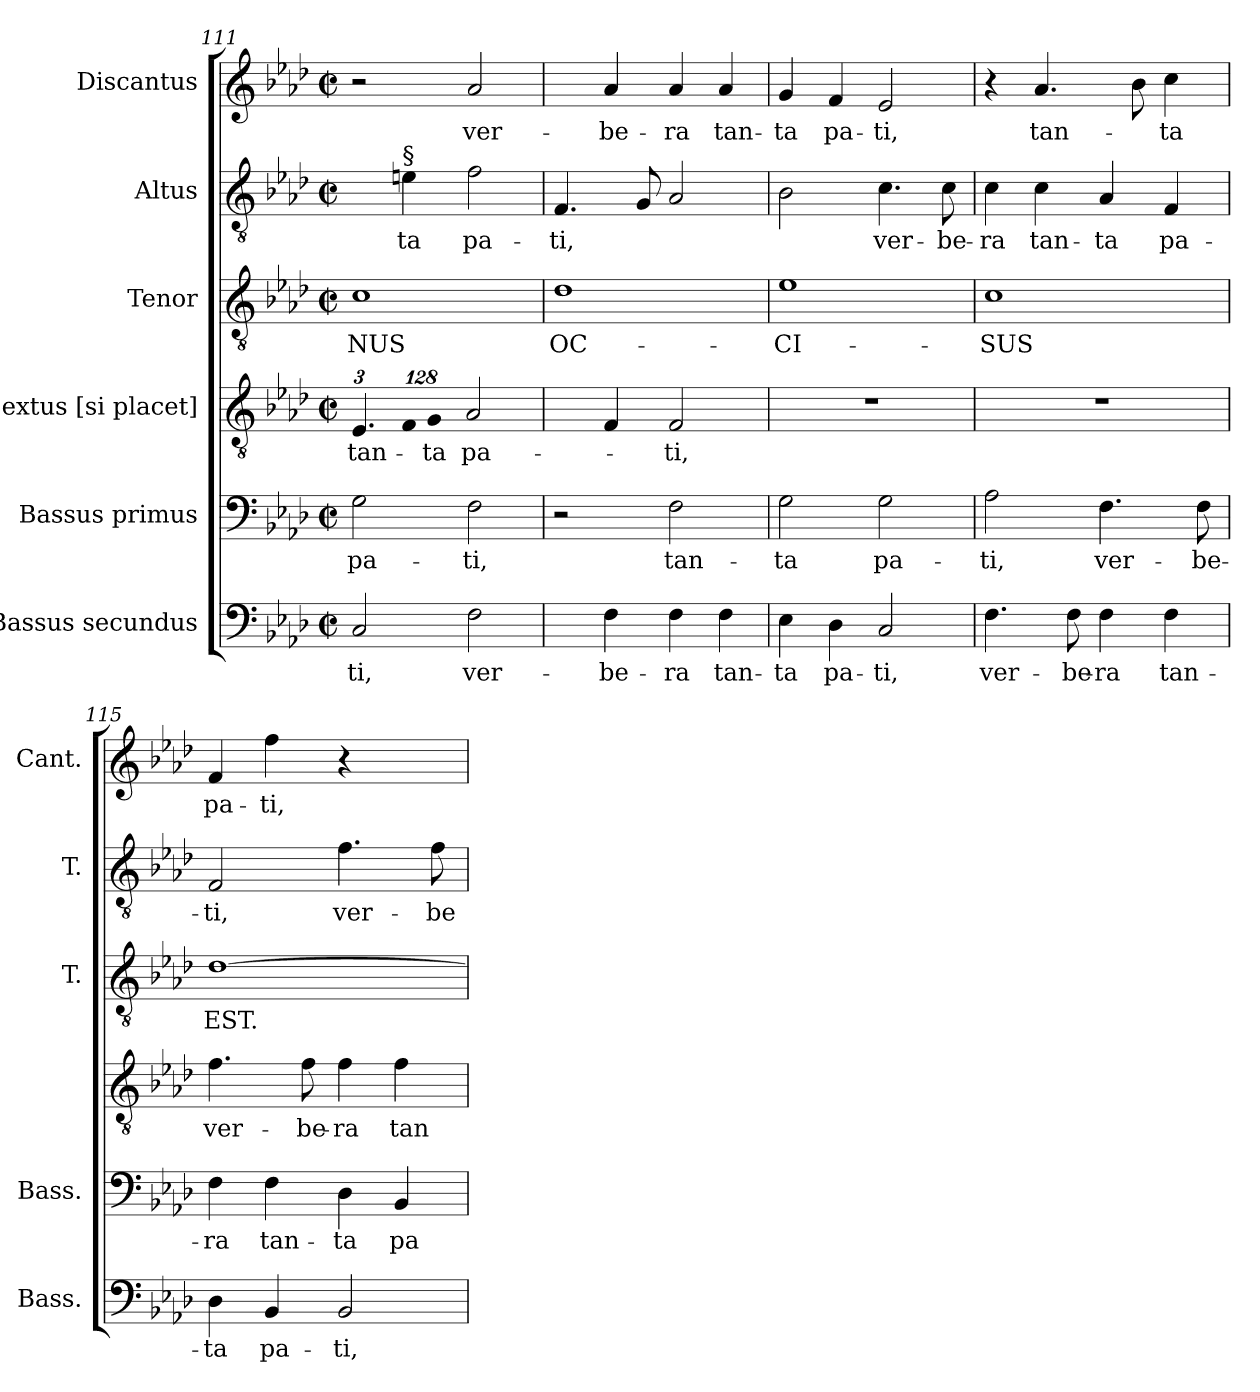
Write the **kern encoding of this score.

**kern	**text	**kern	**text	**kern	**text	**kern	**text	**kern	**text	**kern	**text
*part6	*part6	*part5	*part5	*part4	*part4	*part3	*part3	*part2	*part2	*part1	*part1
*staff6	*staff6	*staff5	*staff5	*staff4	*staff4	*staff3	*staff3	*staff2	*staff2	*staff1	*staff1
*I"Bassus secundus	*	*I"Bassus primus	*	*I"Sextus [si placet]	*	*I"Tenor	*	*I"Altus	*	*I"Discantus	*
*I'Bass.	*	*I'Bass.	*	*	*	*I'T.	*	*I'T.	*	*I'Cant.	*
*clefF4	*	*clefF4	*	*clefGv2	*	*clefGv2	*	*clefGv2	*	*clefG2	*
*	*	*	*	*ITrd7c12	*	*ITrd7c12	*	*ITrd7c12	*	*	*
*k[b-e-a-d-]	*	*k[b-e-a-d-]	*	*k[b-e-a-d-]	*	*k[b-e-a-d-]	*	*k[b-e-a-d-]	*	*k[b-e-a-d-]	*
*A-:	*	*A-:	*	*A-:	*	*A-:	*	*A-:	*	*A-:	*
*M2/2	*	*M2/2	*	*M2/2	*	*M2/2	*	*M2/2	*	*M2/2	*
*met(c|)	*	*met(c|)	*	*met(c|)	*	*met(c|)	*	*met(c|)	*	*met(c|)	*
=111	=111	=111	=111	=111	=111	=111	=111	=111	=111	=111	=111
!	!LO:LY:b:color=#000000	!	!	!	!	!	!	!	!	!	!
!	!	!	!LO:LY:b:color=#000000	!	!	!	!	!	!	!	!
*	*	*	*	*Xbrackettup	*	*	*	*	*	*	*
!	!	!	!	!	!LO:LY:b:color=#000000	!	!	!	!	!	!
!	!	!	!	!	!	!	!LO:LY:b:color=#000000	!	!	!	!
2Ci/	-ti,	2Gi\	pa-	6.EE-i/	tan-	1Ci	NUS	4Fi\yy]	.	2r	.
!	!	!	!	!LO:N:vis=8	!	!	!	!	!	!	!
!	!	!	!	!	!	!	!	!LO:TX:a:t=§	!	!	!
!	!	!	!	!	!	!	!	!	!LO:LY:b:color=#000000	!	!
.	.	.	.	1024%85FFi/	.	.	.	4Ei\	-ta	.	.
!	!	!	!	!LO:N:vis=4	!	!	!	!	!	!	!
!	!	!	!	!	!LO:LY:b:color=#000000	!	!	!	!	!	!
.	.	.	.	1024%171GGi/	-ta	.	.	.	.	.	.
!	!LO:LY:b:color=#000000	!	!	!	!	!	!	!	!	!	!
!	!	!	!LO:LY:b:color=#000000	!	!	!	!	!	!	!	!
!	!	!	!	!	!LO:LY:b:color=#000000	!	!	!	!	!	!
!	!	!	!	!	!	!	!	!	!LO:LY:b:color=#000000	!	!
!	!	!	!	!	!	!	!	!	!	!	!LO:LY:b:color=#000000
2Fi\	ver-	2Fi\	-ti,	2AA-i/	pa-	.	.	2Fi\	pa-	2a-i/	ver-
=112	=112	=112	=112	=112	=112	=112	=112	=112	=112	=112	=112
!	!	!	!	!	!	!	!LO:LY:b:color=#000000	!	!	!	!
!	!	!	!	!	!	!	!	!	!LO:LY:b:color=#000000	!	!
4Fi\yy	.	2r	.	4AA-i/yy	.	1D-i	OC-	4.FFi/	-ti,	4a-i/yy	.
!	!LO:LY:b:color=#000000	!	!	!	!	!	!	!	!	!	!
!	!	!	!	!	!	!	!	!	!	!	!LO:LY:b:color=#000000
4Fi\	-be-	.	.	4FFi/	.	.	.	.	.	4a-i/	-be-
.	.	.	.	.	.	.	.	8GGi/	.	.	.
!	!LO:LY:b:color=#000000	!	!	!	!	!	!	!	!	!	!
!	!	!	!LO:LY:b:color=#000000	!	!	!	!	!	!	!	!
!	!	!	!	!	!LO:LY:b:color=#000000	!	!	!	!	!	!
!	!	!	!	!	!	!	!	!	!	!	!LO:LY:b:color=#000000
4Fi\	-ra	2Fi\	tan-	2FFi/	-ti,	.	.	2AA-i/	.	4a-i/	-ra
!	!LO:LY:b:color=#000000	!	!	!	!	!	!	!	!	!	!
!	!	!	!	!	!	!	!	!	!	!	!LO:LY:b:color=#000000
4Fi\	tan-	.	.	.	.	.	.	.	.	4a-i/	tan-
=113	=113	=113	=113	=113	=113	=113	=113	=113	=113	=113	=113
!	!LO:LY:b:color=#000000	!	!	!	!	!	!	!	!	!	!
!	!	!	!LO:LY:b:color=#000000	!	!	!	!	!	!	!	!
!	!	!	!	!	!	!	!LO:LY:b:color=#000000	!	!	!	!
!	!	!	!	!	!	!	!	!	!	!	!LO:LY:b:color=#000000
4E-i\	-ta	2Gi\	-ta	1r	.	1E-i	-CI-	2BB-i\	.	4gi/	-ta
!	!LO:LY:b:color=#000000	!	!	!	!	!	!	!	!	!	!
!	!	!	!	!	!	!	!	!	!	!	!LO:LY:b:color=#000000
4D-i\	pa-	.	.	.	.	.	.	.	.	4fi/	pa-
!	!LO:LY:b:color=#000000	!	!	!	!	!	!	!	!	!	!
!	!	!	!LO:LY:b:color=#000000	!	!	!	!	!	!	!	!
!	!	!	!	!	!	!	!	!	!LO:LY:b:color=#000000	!	!
!	!	!	!	!	!	!	!	!	!	!	!LO:LY:b:color=#000000
2Ci/	-ti,	2Gi\	pa-	.	.	.	.	4.Ci\	ver-	2e-i/	-ti,
!	!	!	!	!	!	!	!	!	!LO:LY:b:color=#000000	!	!
.	.	.	.	.	.	.	.	8Ci\	-be-	.	.
=114	=114	=114	=114	=114	=114	=114	=114	=114	=114	=114	=114
!	!LO:LY:b:color=#000000	!	!	!	!	!	!	!	!	!	!
!	!	!	!LO:LY:b:color=#000000	!	!	!	!	!	!	!	!
!	!	!	!	!	!	!	!LO:LY:b:color=#000000	!	!	!	!
!	!	!	!	!	!	!	!	!	!LO:LY:b:color=#000000	!	!
4.Fi\	ver-	2A-i\	-ti,	1r	.	1Ci	-SUS	4Ci\	-ra	4r	.
!	!	!	!	!	!	!	!	!	!LO:LY:b:color=#000000	!	!
!	!	!	!	!	!	!	!	!	!	!	!LO:LY:b:color=#000000
.	.	.	.	.	.	.	.	4Ci\	tan-	4.a-i/	tan-
!	!LO:LY:b:color=#000000	!	!	!	!	!	!	!	!	!	!
8Fi\	-be-	.	.	.	.	.	.	.	.	.	.
!	!LO:LY:b:color=#000000	!	!	!	!	!	!	!	!	!	!
!	!	!	!LO:LY:b:color=#000000	!	!	!	!	!	!	!	!
!	!	!	!	!	!	!	!	!	!LO:LY:b:color=#000000	!	!
4Fi\	-ra	4.Fi\	ver-	.	.	.	.	4AA-i/	-ta	.	.
.	.	.	.	.	.	.	.	.	.	8b-i\	.
!	!LO:LY:b:color=#000000	!	!	!	!	!	!	!	!	!	!
!	!	!	!	!	!	!	!	!	!LO:LY:b:color=#000000	!	!
!	!	!	!	!	!	!	!	!	!	!	!LO:LY:b:color=#000000
4Fi\	tan-	.	.	.	.	.	.	4FFi/	pa-	4cci\	-ta
!	!	!	!LO:LY:b:color=#000000	!	!	!	!	!	!	!	!
.	.	8Fi\	-be-	.	.	.	.	.	.	.	.
=115	=115	=115	=115	=115	=115	=115	=115	=115	=115	=115	=115
!	!LO:LY:b:color=#000000	!	!	!	!	!	!	!	!	!	!
!	!	!	!LO:LY:b:color=#000000	!	!	!	!	!	!	!	!
!	!	!	!	!	!LO:LY:b:color=#000000	!	!	!	!	!	!
!	!	!	!	!	!	!	!LO:LY:b:color=#000000	!	!	!	!
!	!	!	!	!	!	!	!	!	!LO:LY:b:color=#000000	!	!
!	!	!	!	!	!	!	!	!	!	!	!LO:LY:b:color=#000000
4D-i\	-ta	4Fi\	-ra	4.Fi\	ver-	[1D-i	EST.	2FFi/	-ti,	4fi/	pa-
!	!LO:LY:b:color=#000000	!	!	!	!	!	!	!	!	!	!
!	!	!	!LO:LY:b:color=#000000	!	!	!	!	!	!	!	!
!	!	!	!	!	!	!	!	!	!	!	!LO:LY:b:color=#000000
4BB-i/	pa-	4Fi\	tan-	.	.	.	.	.	.	4ffi\	-ti,
!	!	!	!	!	!LO:LY:b:color=#000000	!	!	!	!	!	!
.	.	.	.	8Fi\	-be-	.	.	.	.	.	.
!	!LO:LY:b:color=#000000	!	!	!	!	!	!	!	!	!	!
!	!	!	!LO:LY:b:color=#000000	!	!	!	!	!	!	!	!
!	!	!	!	!	!LO:LY:b:color=#000000	!	!	!	!	!	!
!	!	!	!	!	!	!	!	!	!LO:LY:b:color=#000000	!	!
2BB-i/	-ti,	4D-i\	-ta	4Fi\	-ra	.	.	4.Fi\	ver-	4r	.
!	!	!	!LO:LY:b:color=#000000	!	!	!	!	!	!	!	!
!	!	!	!	!	!LO:LY:b:color=#000000	!	!	!	!	!	!
!	!	!	!	!	!	!	!	!	!	!	!LO:LY:b:color=#000000
.	.	4BB-i/	pa-	4Fi\	tan-	.	.	.	.	[4ffi\yy	ver-
!	!	!	!	!	!	!	!	!	!LO:LY:b:color=#000000	!	!
.	.	.	.	.	.	.	.	8Fi\	-be-	.	.
=	=	=	=	=	=	=	=	=	=	=	=
*-	*-	*-	*-	*-	*-	*-	*-	*-	*-	*-	*-
